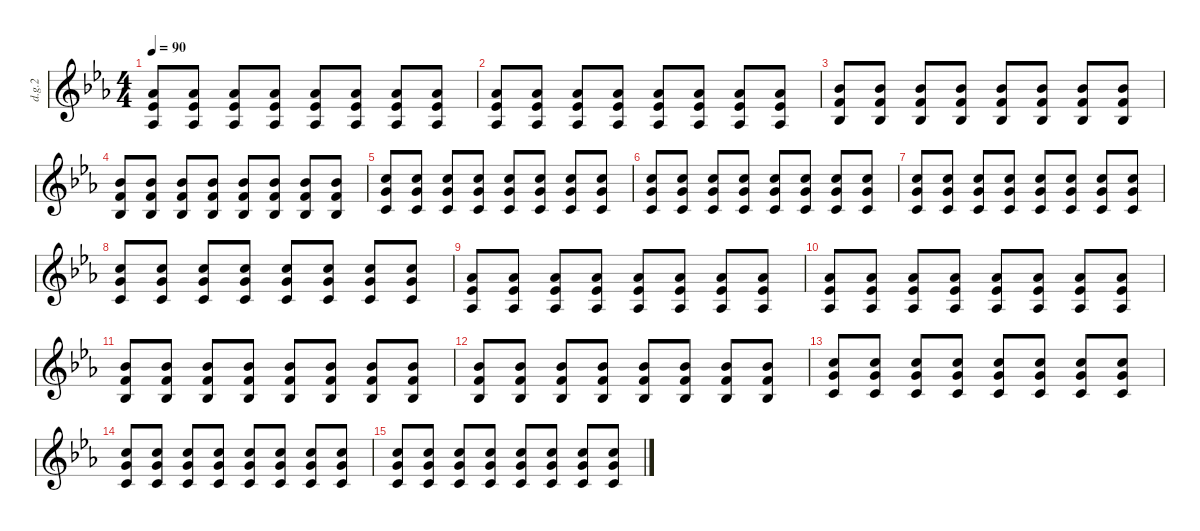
\defaultSystemsLayout 4
\hideDynamics
\bracketExtendMode nobrackets
\otherSystemsTrackNameOrientation horizontal
\track ("Distortion Guitar 2" "d.g.2") {instrument distortionguitar}
\staff {score}
\tuning (E4 B3 G3 D3 A2 E2)
\ts (4 4)
\tempo 90
\clef g2
\ks cminor
(4.6{acc b} 6.5{acc b} 6.4{acc b}).8{dy ff beam Up} (4.6{acc b} 6.5{acc b} 6.4{acc b}).8{beam Up} (4.6{acc b} 6.5{acc b} 6.4{acc b}).8{beam Up} (4.6{acc b} 6.5{acc b} 6.4{acc b}).8{beam Up} (4.6{acc b} 6.5{acc b} 6.4{acc b}).8{beam Up} (4.6{acc b} 6.5{acc b} 6.4{acc b}).8{beam Up} (4.6{acc b} 6.5{acc b} 6.4{acc b}).8{beam Up} (4.6{acc b} 6.5{acc b} 6.4{acc b}).8{beam Up} |
(4.6{acc b} 6.5{acc b} 6.4{acc b}).8{beam Up} (4.6{acc b} 6.5{acc b} 6.4{acc b}).8{beam Up} (4.6{acc b} 6.5{acc b} 6.4{acc b}).8{beam Up} (4.6{acc b} 6.5{acc b} 6.4{acc b}).8{beam Up} (4.6{acc b} 6.5{acc b} 6.4{acc b}).8{beam Up} (4.6{acc b} 6.5{acc b} 6.4{acc b}).8{beam Up} (4.6{acc b} 6.5{acc b} 6.4{acc b}).8{beam Up} (4.6{acc b} 6.5{acc b} 6.4{acc b}).8{beam Up} |
(6.6{acc b} 8.5{acc forcenatural} 8.4{acc b}).8{beam Up} (6.6{acc b} 8.5{acc forcenatural} 8.4{acc b}).8{beam Up} (6.6{acc b} 8.5{acc forcenatural} 8.4{acc b}).8{beam Up} (6.6{acc b} 8.5{acc forcenatural} 8.4{acc b}).8{beam Up} (6.6{acc b} 8.5{acc forcenatural} 8.4{acc b}).8{beam Up} (6.6{acc b} 8.5{acc forcenatural} 8.4{acc b}).8{beam Up} (6.6{acc b} 8.5{acc forcenatural} 8.4{acc b}).8{beam Up} (6.6{acc b} 8.5{acc forcenatural} 8.4{acc b}).8{beam Up} |
(6.6{acc b} 8.5{acc forcenatural} 8.4{acc b}).8{beam Up} (6.6{acc b} 8.5{acc forcenatural} 8.4{acc b}).8{beam Up} (6.6{acc b} 8.5{acc forcenatural} 8.4{acc b}).8{beam Up} (6.6{acc b} 8.5{acc forcenatural} 8.4{acc b}).8{beam Up} (6.6{acc b} 8.5{acc forcenatural} 8.4{acc b}).8{beam Up} (6.6{acc b} 8.5{acc forcenatural} 8.4{acc b}).8{beam Up} (6.6{acc b} 8.5{acc forcenatural} 8.4{acc b}).8{beam Up} (6.6{acc b} 8.5{acc forcenatural} 8.4{acc b}).8{beam Up} |
(8.6{acc forcenatural} 10.5{acc forcenatural} 10.4{acc forcenatural}).8{beam Up} (8.6{acc forcenatural} 10.5{acc forcenatural} 10.4{acc forcenatural}).8{beam Up} (8.6{acc forcenatural} 10.5{acc forcenatural} 10.4{acc forcenatural}).8{beam Up} (8.6{acc forcenatural} 10.5{acc forcenatural} 10.4{acc forcenatural}).8{beam Up} (8.6{acc forcenatural} 10.5{acc forcenatural} 10.4{acc forcenatural}).8{beam Up} (8.6{acc forcenatural} 10.5{acc forcenatural} 10.4{acc forcenatural}).8{beam Up} (8.6{acc forcenatural} 10.5{acc forcenatural} 10.4{acc forcenatural}).8{beam Up} (8.6{acc forcenatural} 10.5{acc forcenatural} 10.4{acc forcenatural}).8{beam Up} |
(8.6{acc forcenatural} 10.5{acc forcenatural} 10.4{acc forcenatural}).8{beam Up} (8.6{acc forcenatural} 10.5{acc forcenatural} 10.4{acc forcenatural}).8{beam Up} (8.6{acc forcenatural} 10.5{acc forcenatural} 10.4{acc forcenatural}).8{beam Up} (8.6{acc forcenatural} 10.5{acc forcenatural} 10.4{acc forcenatural}).8{beam Up} (8.6{acc forcenatural} 10.5{acc forcenatural} 10.4{acc forcenatural}).8{beam Up} (8.6{acc forcenatural} 10.5{acc forcenatural} 10.4{acc forcenatural}).8{beam Up} (8.6{acc forcenatural} 10.5{acc forcenatural} 10.4{acc forcenatural}).8{beam Up} (8.6{acc forcenatural} 10.5{acc forcenatural} 10.4{acc forcenatural}).8{beam Up} |
(8.6{acc forcenatural} 10.5{acc forcenatural} 10.4{acc forcenatural}).8{beam Up} (8.6{acc forcenatural} 10.5{acc forcenatural} 10.4{acc forcenatural}).8{beam Up} (8.6{acc forcenatural} 10.5{acc forcenatural} 10.4{acc forcenatural}).8{beam Up} (8.6{acc forcenatural} 10.5{acc forcenatural} 10.4{acc forcenatural}).8{beam Up} (8.6{acc forcenatural} 10.5{acc forcenatural} 10.4{acc forcenatural}).8{beam Up} (8.6{acc forcenatural} 10.5{acc forcenatural} 10.4{acc forcenatural}).8{beam Up} (8.6{acc forcenatural} 10.5{acc forcenatural} 10.4{acc forcenatural}).8{beam Up} (8.6{acc forcenatural} 10.5{acc forcenatural} 10.4{acc forcenatural}).8{beam Up} |
(8.6{acc forcenatural} 10.5{acc forcenatural} 10.4{acc forcenatural}).8{beam Up} (8.6{acc forcenatural} 10.5{acc forcenatural} 10.4{acc forcenatural}).8{beam Up} (8.6{acc forcenatural} 10.5{acc forcenatural} 10.4{acc forcenatural}).8{beam Up} (8.6{acc forcenatural} 10.5{acc forcenatural} 10.4{acc forcenatural}).8{beam Up} (8.6{acc forcenatural} 10.5{acc forcenatural} 10.4{acc forcenatural}).8{beam Up} (8.6{acc forcenatural} 10.5{acc forcenatural} 10.4{acc forcenatural}).8{beam Up} (8.6{acc forcenatural} 10.5{acc forcenatural} 10.4{acc forcenatural}).8{beam Up} (8.6{acc forcenatural} 10.5{acc forcenatural} 10.4{acc forcenatural}).8{beam Up} |
(4.6{acc b} 6.5{acc b} 6.4{acc b}).8{beam Up} (4.6{acc b} 6.5{acc b} 6.4{acc b}).8{beam Up} (4.6{acc b} 6.5{acc b} 6.4{acc b}).8{beam Up} (4.6{acc b} 6.5{acc b} 6.4{acc b}).8{beam Up} (4.6{acc b} 6.5{acc b} 6.4{acc b}).8{beam Up} (4.6{acc b} 6.5{acc b} 6.4{acc b}).8{beam Up} (4.6{acc b} 6.5{acc b} 6.4{acc b}).8{beam Up} (4.6{acc b} 6.5{acc b} 6.4{acc b}).8{beam Up} |
(4.6{acc b} 6.5{acc b} 6.4{acc b}).8{beam Up} (4.6{acc b} 6.5{acc b} 6.4{acc b}).8{beam Up} (4.6{acc b} 6.5{acc b} 6.4{acc b}).8{beam Up} (4.6{acc b} 6.5{acc b} 6.4{acc b}).8{beam Up} (4.6{acc b} 6.5{acc b} 6.4{acc b}).8{beam Up} (4.6{acc b} 6.5{acc b} 6.4{acc b}).8{beam Up} (4.6{acc b} 6.5{acc b} 6.4{acc b}).8{beam Up} (4.6{acc b} 6.5{acc b} 6.4{acc b}).8{beam Up} |
(6.6{acc b} 8.5{acc forcenatural} 8.4{acc b}).8{beam Up} (6.6{acc b} 8.5{acc forcenatural} 8.4{acc b}).8{beam Up} (6.6{acc b} 8.5{acc forcenatural} 8.4{acc b}).8{beam Up} (6.6{acc b} 8.5{acc forcenatural} 8.4{acc b}).8{beam Up} (6.6{acc b} 8.5{acc forcenatural} 8.4{acc b}).8{beam Up} (6.6{acc b} 8.5{acc forcenatural} 8.4{acc b}).8{beam Up} (6.6{acc b} 8.5{acc forcenatural} 8.4{acc b}).8{beam Up} (6.6{acc b} 8.5{acc forcenatural} 8.4{acc b}).8{beam Up} |
(6.6{acc b} 8.5{acc forcenatural} 8.4{acc b}).8{beam Up} (6.6{acc b} 8.5{acc forcenatural} 8.4{acc b}).8{beam Up} (6.6{acc b} 8.5{acc forcenatural} 8.4{acc b}).8{beam Up} (6.6{acc b} 8.5{acc forcenatural} 8.4{acc b}).8{beam Up} (6.6{acc b} 8.5{acc forcenatural} 8.4{acc b}).8{beam Up} (6.6{acc b} 8.5{acc forcenatural} 8.4{acc b}).8{beam Up} (6.6{acc b} 8.5{acc forcenatural} 8.4{acc b}).8{beam Up} (6.6{acc b} 8.5{acc forcenatural} 8.4{acc b}).8{beam Up} |
(8.6{acc forcenatural} 10.5{acc forcenatural} 10.4{acc forcenatural}).8{beam Up} (8.6{acc forcenatural} 10.5{acc forcenatural} 10.4{acc forcenatural}).8{beam Up} (8.6{acc forcenatural} 10.5{acc forcenatural} 10.4{acc forcenatural}).8{beam Up} (8.6{acc forcenatural} 10.5{acc forcenatural} 10.4{acc forcenatural}).8{beam Up} (8.6{acc forcenatural} 10.5{acc forcenatural} 10.4{acc forcenatural}).8{beam Up} (8.6{acc forcenatural} 10.5{acc forcenatural} 10.4{acc forcenatural}).8{beam Up} (8.6{acc forcenatural} 10.5{acc forcenatural} 10.4{acc forcenatural}).8{beam Up} (8.6{acc forcenatural} 10.5{acc forcenatural} 10.4{acc forcenatural}).8{beam Up} |
(8.6{acc forcenatural} 10.5{acc forcenatural} 10.4{acc forcenatural}).8{beam Up} (8.6{acc forcenatural} 10.5{acc forcenatural} 10.4{acc forcenatural}).8{beam Up} (8.6{acc forcenatural} 10.5{acc forcenatural} 10.4{acc forcenatural}).8{beam Up} (8.6{acc forcenatural} 10.5{acc forcenatural} 10.4{acc forcenatural}).8{beam Up} (8.6{acc forcenatural} 10.5{acc forcenatural} 10.4{acc forcenatural}).8{beam Up} (8.6{acc forcenatural} 10.5{acc forcenatural} 10.4{acc forcenatural}).8{beam Up} (8.6{acc forcenatural} 10.5{acc forcenatural} 10.4{acc forcenatural}).8{beam Up} (8.6{acc forcenatural} 10.5{acc forcenatural} 10.4{acc forcenatural}).8{beam Up} |
(8.6{acc forcenatural} 10.5{acc forcenatural} 10.4{acc forcenatural}).8{beam Up} (8.6{acc forcenatural} 10.5{acc forcenatural} 10.4{acc forcenatural}).8{beam Up} (8.6{acc forcenatural} 10.5{acc forcenatural} 10.4{acc forcenatural}).8{beam Up} (8.6{acc forcenatural} 10.5{acc forcenatural} 10.4{acc forcenatural}).8{beam Up} (8.6{acc forcenatural} 10.5{acc forcenatural} 10.4{acc forcenatural}).8{beam Up} (8.6{acc forcenatural} 10.5{acc forcenatural} 10.4{acc forcenatural}).8{beam Up} (8.6{acc forcenatural} 10.5{acc forcenatural} 10.4{acc forcenatural}).8{beam Up} (8.6{acc forcenatural} 10.5{acc forcenatural} 10.4{acc forcenatural}).8{beam Up}
